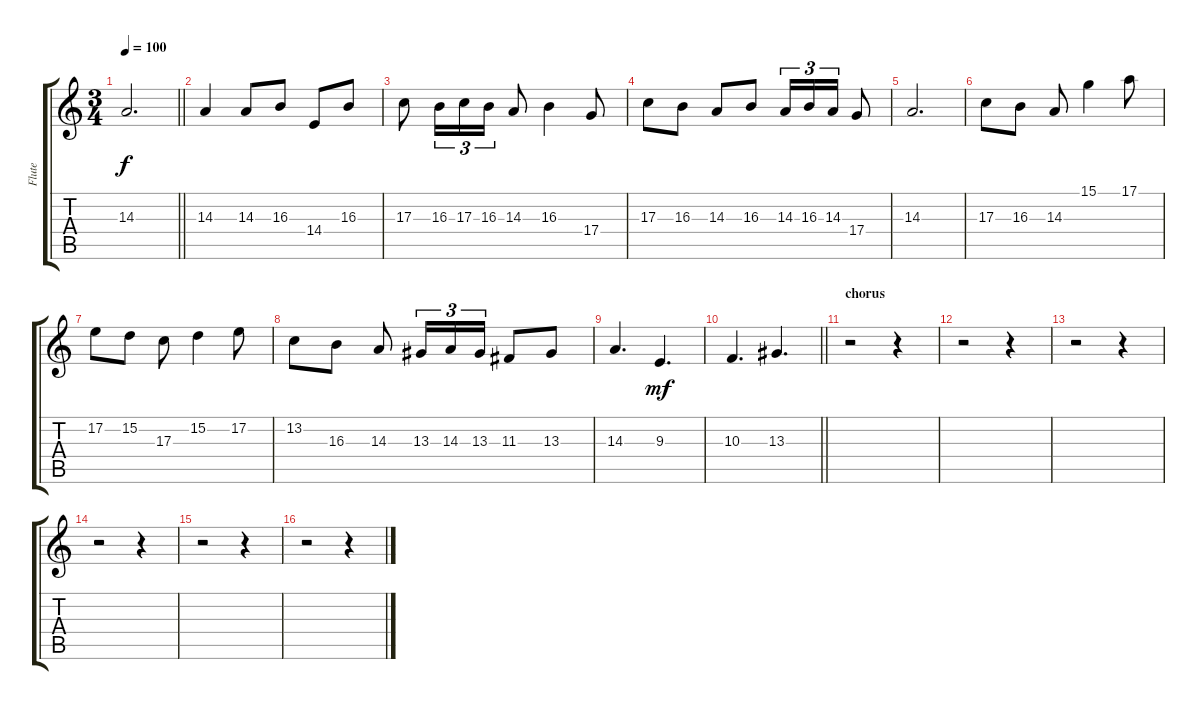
\track ("Flute" "Flute") {instrument flute}
\staff {score tabs}
\tuning (E4 B3 G3 D3 A2 E2) {hide}
\ts (3 4)
\tempo 100
\clef g2
\barLineRight lightlight
\ks c
14.3.2{d dy f} |
\section ("" "")
14.3.4 14.3.8 16.3.8 14.4.8 16.3.8 |
17.3.8 16.3.16{tu (3 2)} 17.3.16{tu (3 2)} 16.3.16{tu (3 2)} 14.3.8 16.3.4 17.4.8 |
17.3.8 16.3.8 14.3.8 16.3.8 14.3.16{tu (3 2)} 16.3.16{tu (3 2)} 14.3.16{tu (3 2)} 17.4.8 |
14.3.2{d} |
17.3.8 16.3.8 14.3.8 15.1.4 17.1.8 |
17.2.8 15.2.8 17.3.8 15.2.4 17.2.8 |
13.2.8 16.3.8 14.3.8 13.3.16{tu (3 2)} 14.3.16{tu (3 2)} 13.3.16{tu (3 2)} 11.3.8 13.3.8 |
14.3.4{d} 9.3.4{d dy mf} |
\barLineRight lightlight
10.3.4{d} 13.3.4{d} |
\section ("" "chorus")
r.2 r.4 |
r.2 r.4 |
r.2 r.4 |
r.2 r.4 |
r.2 r.4 |
r.2 r.4
